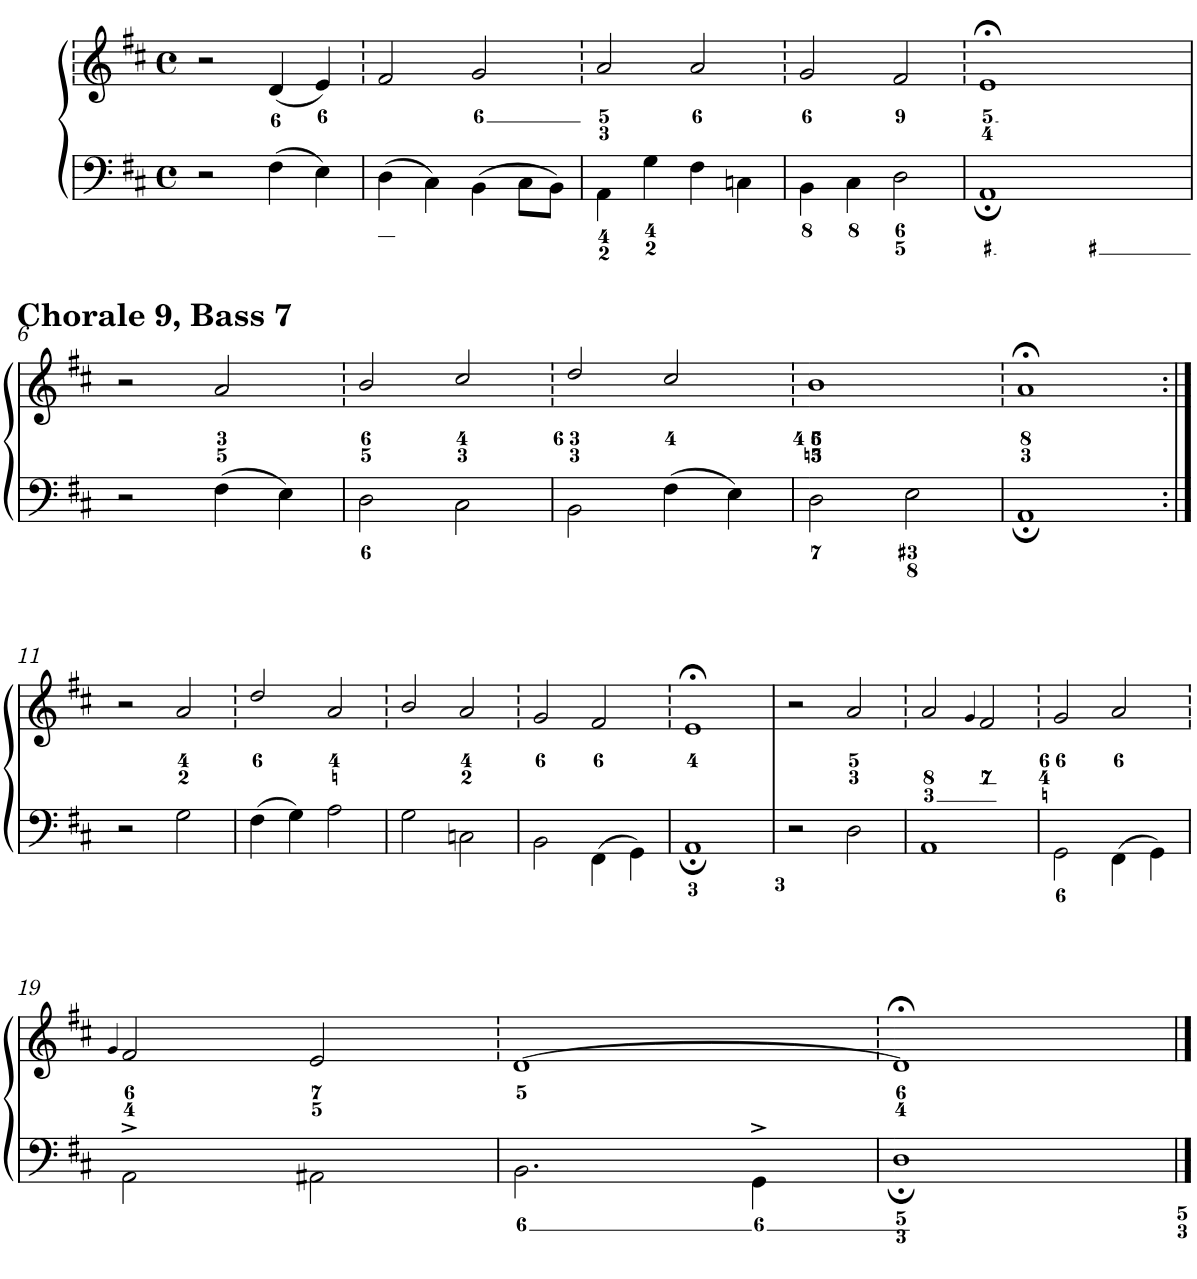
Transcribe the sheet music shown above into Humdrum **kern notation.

**kern	**kern
*part1	*part1
*staff2	*staff1
*I"Piano	*
*I'Pno.	*
*clefF4	*clefG2
*k[f#c#]	*k[f#c#]
*D:	*D:
*M4/4	*M4/4
*met(c)	*met(c)
=1	=1
2r	2r
4F#\	(4d/
4E\	4e/)
=2	=2
4D\	2f#/
4C#\	.
4BB\	2g/
8C#\L	.
8BB\J	.
=3	=3
4AA\	2a/
4G\	.
4F#\	2a/
4Cn\	.
=4	=4
4BB\	2g/
4C#\	.
2D\	2f#/
=5	=5
1AA;	1e;<
!!LO:LB:g=z
=6	=6
2r	2r
4F#\	2a/
4E\	.
=7	=7
2D\	2b/
2C#\	2cc#/
=8	=8
2BB\	2dd/
4F#\	2cc#/
4E\	.
=9	=9
2D\	1b
2E\	.
=10	=10
1AA;	1a;<
!!LO:LB:g=z
=11:|!	=11:|!
2r	2r
2G\	2a/
=12	=12
4F#\	2dd/
4G\	.
2A\	2a/
=13	=13
2G\	2b/
2Cn\	2a/
=14	=14
2BB\	2g/
4FF#\	2f#/
4GG\	.
=15	=15
1AA;	1e;<
=16	=16
2r	2r
2D\	2a/
=17	=17
1AA	2a/
.	4qg/
.	2f#/
=18	=18
2GG\	2g/
4FF#\	2a/
4GG\	.
!!LO:LB:g=z
=19	=19
.	4qg/
2AA^\	2f#/
2AA#X\	2e/
=20	=20
2.BB\	[>1d
4GG^\	.
=21	=21
1D;	1d;<]
==	==
*-	*-
